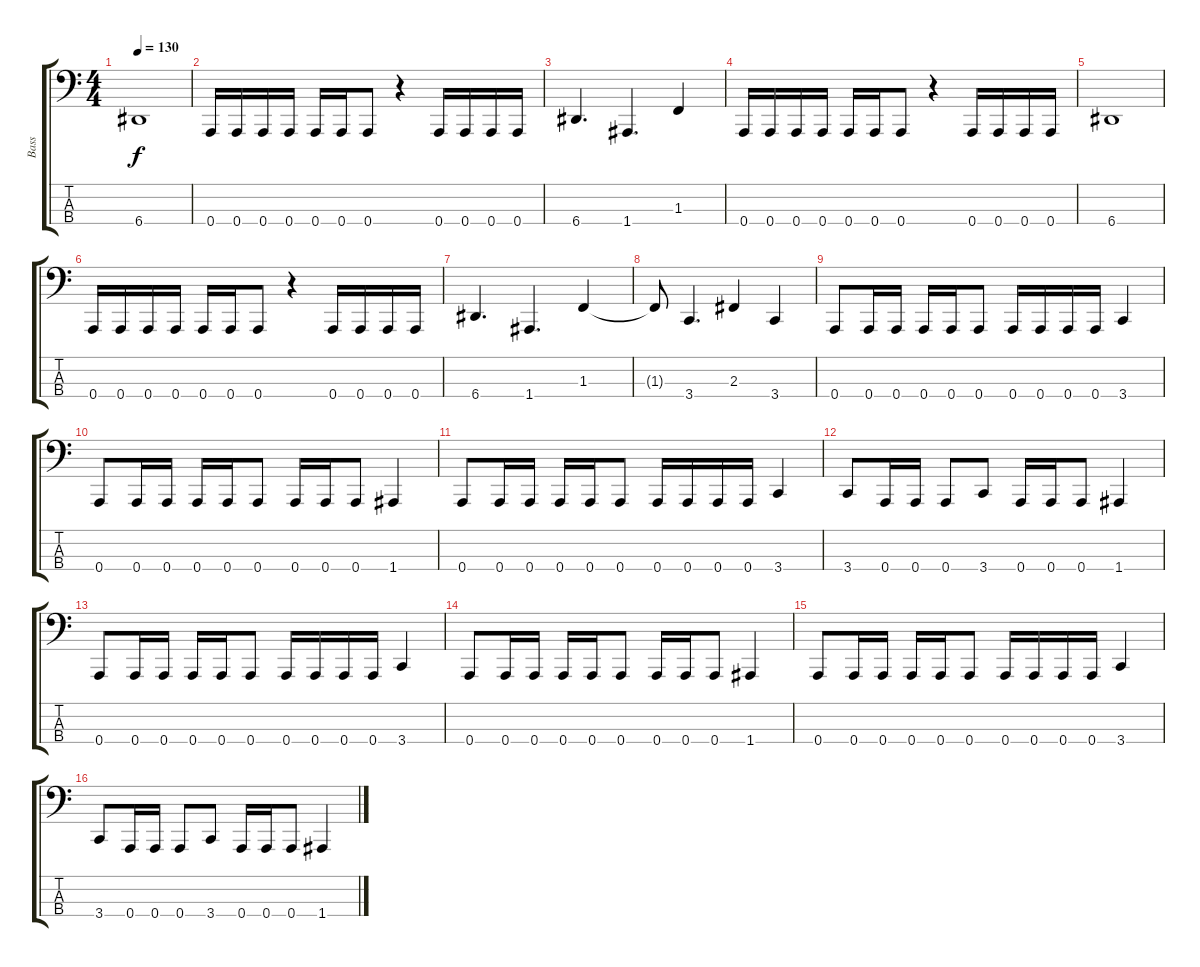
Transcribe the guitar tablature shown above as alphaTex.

\track ("Bass" "Bass") {instrument electricbasspick}
\staff {score tabs}
\tuning (D2 A1 E1 A0) {hide}
\ts (4 4)
\tempo 130
\clef f4
\ks c
6.4.1{dy f} |
0.4.16 0.4.16 0.4.16 0.4.16 0.4.16 0.4.16 0.4.8 r.4 0.4.16 0.4.16 0.4.16 0.4.16 |
6.4.4{d} 1.4.4{d} 1.3.4 |
0.4.16 0.4.16 0.4.16 0.4.16 0.4.16 0.4.16 0.4.8 r.4 0.4.16 0.4.16 0.4.16 0.4.16 |
6.4.1 |
0.4.16 0.4.16 0.4.16 0.4.16 0.4.16 0.4.16 0.4.8 r.4 0.4.16 0.4.16 0.4.16 0.4.16 |
6.4.4{d} 1.4.4{d} 1.3.4 |
1.3{t}.8 3.4.4{d} 2.3.4 3.4.4 |
0.4.8 0.4.16 0.4.16 0.4.16 0.4.16 0.4.8 0.4.16 0.4.16 0.4.16 0.4.16 3.4.4 |
0.4.8 0.4.16 0.4.16 0.4.16 0.4.16 0.4.8 0.4.16 0.4.16 0.4.8 1.4.4 |
0.4.8 0.4.16 0.4.16 0.4.16 0.4.16 0.4.8 0.4.16 0.4.16 0.4.16 0.4.16 3.4.4 |
3.4.8 0.4.16 0.4.16 0.4.8 3.4.8 0.4.16 0.4.16 0.4.8 1.4.4 |
0.4.8 0.4.16 0.4.16 0.4.16 0.4.16 0.4.8 0.4.16 0.4.16 0.4.16 0.4.16 3.4.4 |
0.4.8 0.4.16 0.4.16 0.4.16 0.4.16 0.4.8 0.4.16 0.4.16 0.4.8 1.4.4 |
0.4.8 0.4.16 0.4.16 0.4.16 0.4.16 0.4.8 0.4.16 0.4.16 0.4.16 0.4.16 3.4.4 |
3.4.8 0.4.16 0.4.16 0.4.8 3.4.8 0.4.16 0.4.16 0.4.8 1.4.4
